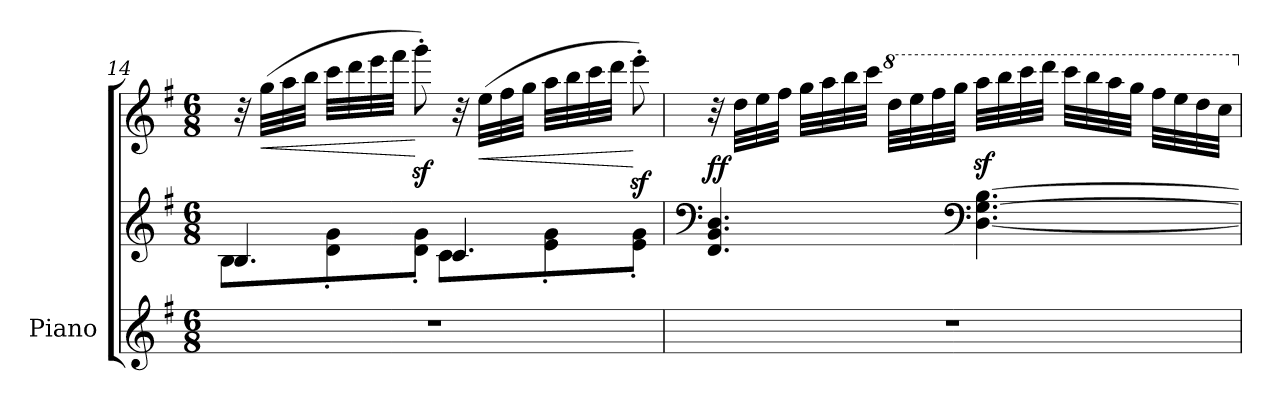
**kern	**kern	**kern	**dynam
*part1	*part1	*part1	*part1
*staff3	*staff2	*staff1	*staff1/2/3
*I"Piano	*	*	*
*I'Pno	*	*	*
*clefG2	*clefG2	*clefG2	*
*k[f#]	*k[f#]	*k[f#]	*
*M6/8	*M6/8	*M6/8	*
=14	=14	=14	=14
!	!LO:N:head=solid	!	!
*	*^	*	*
2.r	4.B/	8B\L	32r	.
!	!	!	!	!LO:HP:b
.	.	.	(>32gg\LLL	<
.	.	.	32aa\	.
.	.	.	32bb\JJJ	.
.	.	8d\'> 8g\'>	32ccc\LLL	.
.	.	.	32ddd\	.
.	.	.	32eee\	.
.	.	.	32fff#\JJJ	.
.	.	8d\'> 8g\'>J	8gggz<'\)	[
!	!LO:N:head=solid	!	!	!
.	4.c/	8c\L	32r	.
!	!	!	!	!LO:HP:b
.	.	.	(>32ee\LLL	<
.	.	.	32ff#\	.
.	.	.	32gg\JJJ	.
.	.	8e\'> 8g\'>	32aa\LLL	.
.	.	.	32bb\	.
.	.	.	32ccc\	.
.	.	.	32ddd\JJJ	.
.	.	8e\'> 8g\'>J	8eeez<'\)	[
!!LO:LB:g=z
=15	=15	=15	=15	=15
!	!	!	!	!LO:DY:b
*	*v	*v	*	*
2.r	4.d/ 4.g/ 4.b/	32r	ff
.	.	32dd\LLL	.
.	.	32ee\	.
.	.	32ff#\JJJ	.
.	.	32gg\LLL	.
.	.	32aa\	.
.	.	32bb\	.
.	.	32ccc\JJJ	.
*	*	*8va	*
.	.	32ddd\LLL	.
.	.	32eee\	.
.	.	32fff#\	.
.	.	32ggg\JJJ	.
*	*clefF4	*	*
.	[4.D\ [4.G\ [4.B\	32aaaz<\LLL	.
.	.	32bbb\	.
.	.	32cccc\	.
.	.	32dddd\JJJ	.
.	.	32cccc\LLL	.
.	.	32bbb\	.
.	.	32aaa\	.
.	.	32ggg\JJJ	.
.	.	32fff#\LLL	.
.	.	32eee\	.
.	.	32ddd\	.
.	.	32ccc\JJJ	.
*	*	*X8va	*
=	=	=	=
*-	*-	*-	*-
